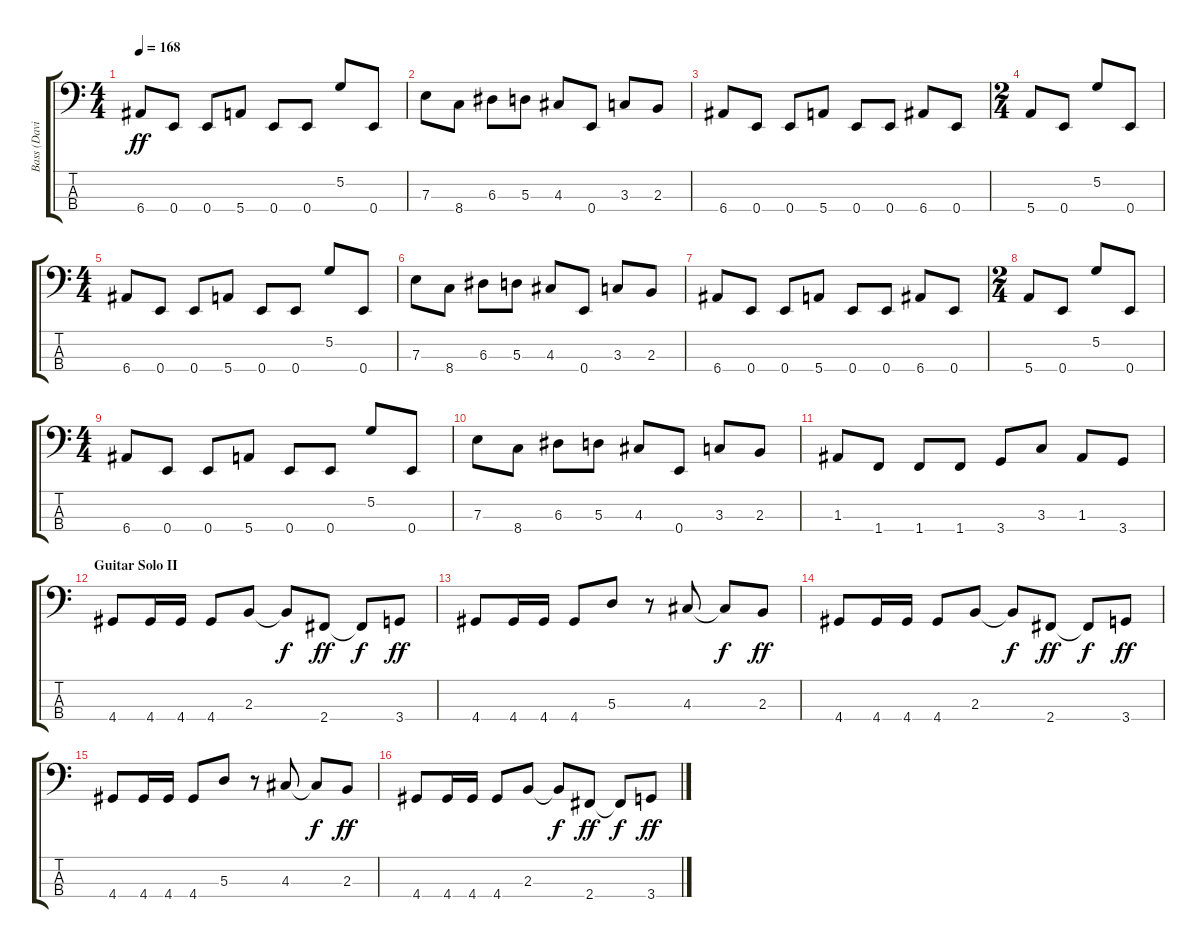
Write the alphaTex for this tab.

\track ("Bass (David Ellefson)" "Bass (Davi") {instrument electricbasspick}
\staff {score tabs}
\tuning (G2 D2 A1 E1) {hide}
\ts (4 4)
\tempo 168
\clef f4
\ks c
6.4.8{dy ff} 0.4.8 0.4.8 5.4.8 0.4.8 0.4.8 5.2.8 0.4.8 |
7.3.8 8.4.8 6.3.8 5.3.8 4.3.8 0.4.8 3.3.8 2.3.8 |
6.4.8 0.4.8 0.4.8 5.4.8 0.4.8 0.4.8 6.4.8 0.4.8 |
\ts (2 4)
5.4.8 0.4.8 5.2.8 0.4.8 |
\ts (4 4)
6.4.8 0.4.8 0.4.8 5.4.8 0.4.8 0.4.8 5.2.8 0.4.8 |
7.3.8 8.4.8 6.3.8 5.3.8 4.3.8 0.4.8 3.3.8 2.3.8 |
6.4.8 0.4.8 0.4.8 5.4.8 0.4.8 0.4.8 6.4.8 0.4.8 |
\ts (2 4)
5.4.8 0.4.8 5.2.8 0.4.8 |
\ts (4 4)
6.4.8 0.4.8 0.4.8 5.4.8 0.4.8 0.4.8 5.2.8 0.4.8 |
7.3.8 8.4.8 6.3.8 5.3.8 4.3.8 0.4.8 3.3.8 2.3.8 |
1.3.8 1.4.8 1.4.8 1.4.8 3.4.8 3.3.8 1.3.8 3.4.8 |
\section ("" "Guitar Solo II")
4.4.8 4.4.16 4.4.16 4.4.8 2.3.8 2.3{t}.8{dy f} 2.4.8{dy ff} 2.4{t}.8{dy f} 3.4.8{dy ff} |
4.4.8 4.4.16 4.4.16 4.4.8 5.3.8 r.8 4.3.8 4.3{t}.8{dy f} 2.3.8{dy ff} |
4.4.8 4.4.16 4.4.16 4.4.8 2.3.8 2.3{t}.8{dy f} 2.4.8{dy ff} 2.4{t}.8{dy f} 3.4.8{dy ff} |
4.4.8 4.4.16 4.4.16 4.4.8 5.3.8 r.8 4.3.8 4.3{t}.8{dy f} 2.3.8{dy ff} |
4.4.8 4.4.16 4.4.16 4.4.8 2.3.8 2.3{t}.8{dy f} 2.4.8{dy ff} 2.4{t}.8{dy f} 3.4.8{dy ff}
